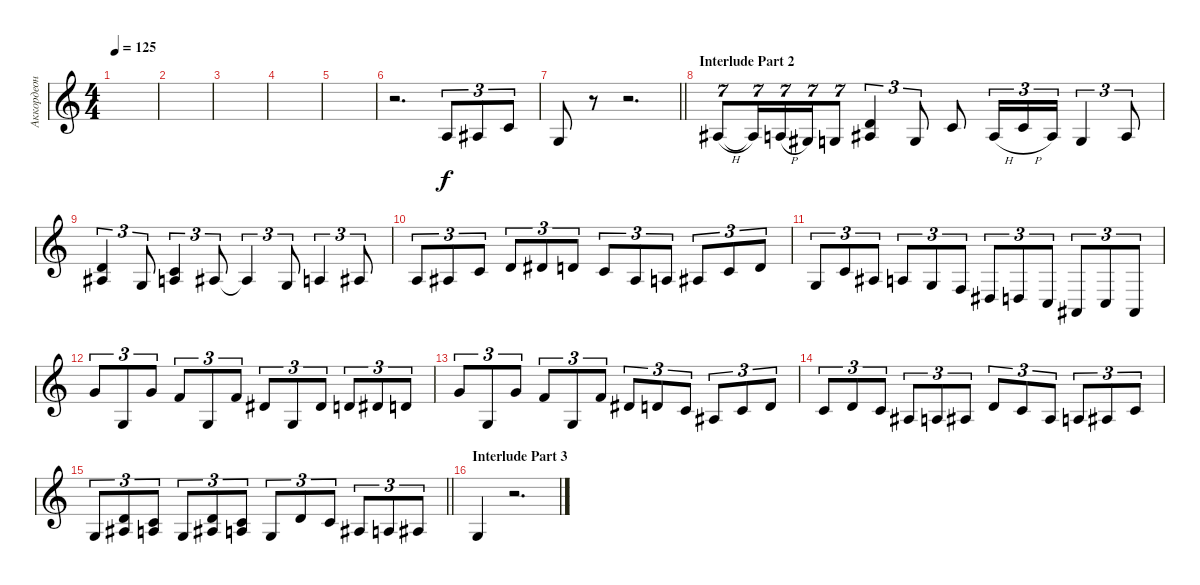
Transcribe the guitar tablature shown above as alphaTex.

\track ("Аккордеон" "Аккордеон") {instrument accordion}
\staff {score}
\tuning (E4 B3 G3 D3 A2 E2) {hide}
\ts (4 4)
\tempo 125
\clef g2
\ks c
|
|
|
|
|
r.2{d} 2.3.8{tu (3 2)} 3.3.8{tu (3 2)} 5.3.8{tu (3 2)} |
\barLineRight lightlight
5.4.8 r.8 r.2{d} |
\section ("" "Interlude Part 2")
3.3{h}.8{tu (7 4)} 3.3{t}.16{tu (7 4)} 2.3{h}.16{tu (7 4)} 1.3.16{tu (7 4)} 5.4.8{tu (7 4)} (3.2 3.3).4{tu (3 2)} 5.4.8{tu (3 2)} 5.3.8 3.3{h}.16{tu (3 2)} 5.3{h}.16{tu (3 2)} 3.3.16{tu (3 2)} 5.4.4{tu (3 2)} 3.3.8{tu (3 2)} |
(3.2 3.3).4{tu (3 2)} 5.4.8{tu (3 2)} (1.2 2.3).4{tu (3 2)} 3.3.8{tu (3 2)} 3.3{t}.4{tu (3 2)} 5.4.8{tu (3 2)} 2.3.4{tu (3 2)} 3.3.8{tu (3 2)} |
2.3.8{tu (3 2)} 3.3.8{tu (3 2)} 5.3.8{tu (3 2)} 3.2.8{tu (3 2)} 4.2.8{tu (3 2)} 3.2.8{tu (3 2)} 5.3.8{tu (3 2)} 3.3.8{tu (3 2)} 2.3.8{tu (3 2)} 3.3.8{tu (3 2)} 5.3.8{tu (3 2)} 3.2.8{tu (3 2)} |
5.4.8{tu (3 2)} 5.3.8{tu (3 2)} 3.3.8{tu (3 2)} 2.3.8{tu (3 2)} 5.4.8{tu (3 2)} 3.4.8{tu (3 2)} 6.5.8{tu (3 2)} 5.5.8{tu (3 2)} 3.5.8{tu (3 2)} 1.5.8{tu (3 2)} 3.5.8{tu (3 2)} 1.5.8{tu (3 2)} |
3.1.8{tu (3 2)} 0.3.8{tu (3 2)} 3.1.8{tu (3 2)} 6.2.8{tu (3 2)} 0.3.8{tu (3 2)} 6.2.8{tu (3 2)} 4.2.8{tu (3 2)} 0.3.8{tu (3 2)} 4.2.8{tu (3 2)} 3.2.8{tu (3 2)} 4.2.8{tu (3 2)} 3.2.8{tu (3 2)} |
3.1.8{tu (3 2)} 0.3.8{tu (3 2)} 3.1.8{tu (3 2)} 6.2.8{tu (3 2)} 0.3.8{tu (3 2)} 6.2.8{tu (3 2)} 4.2.8{tu (3 2)} 3.2.8{tu (3 2)} 5.3.8{tu (3 2)} 3.3.8{tu (3 2)} 5.3.8{tu (3 2)} 3.2.8{tu (3 2)} |
5.3.8{tu (3 2)} 3.2.8{tu (3 2)} 5.3.8{tu (3 2)} 3.3.8{tu (3 2)} 2.3.8{tu (3 2)} 3.3.8{tu (3 2)} 3.2.8{tu (3 2)} 5.3.8{tu (3 2)} 3.3.8{tu (3 2)} 2.3.8{tu (3 2)} 3.3.8{tu (3 2)} 5.3.8{tu (3 2)} |
\barLineRight lightlight
5.4.8{tu (3 2)} (3.2 3.3).8{tu (3 2)} (1.2 2.3).8{tu (3 2)} 5.4.8{tu (3 2)} (3.2 3.3).8{tu (3 2)} (1.2 2.3).8{tu (3 2)} 5.4.8{tu (3 2)} 3.2.8{tu (3 2)} 5.3.8{tu (3 2)} 3.3.8{tu (3 2)} 2.3.8{tu (3 2)} 3.3.8{tu (3 2)} |
\section ("" "Interlude Part 3")
5.4.4 r.2{d}
